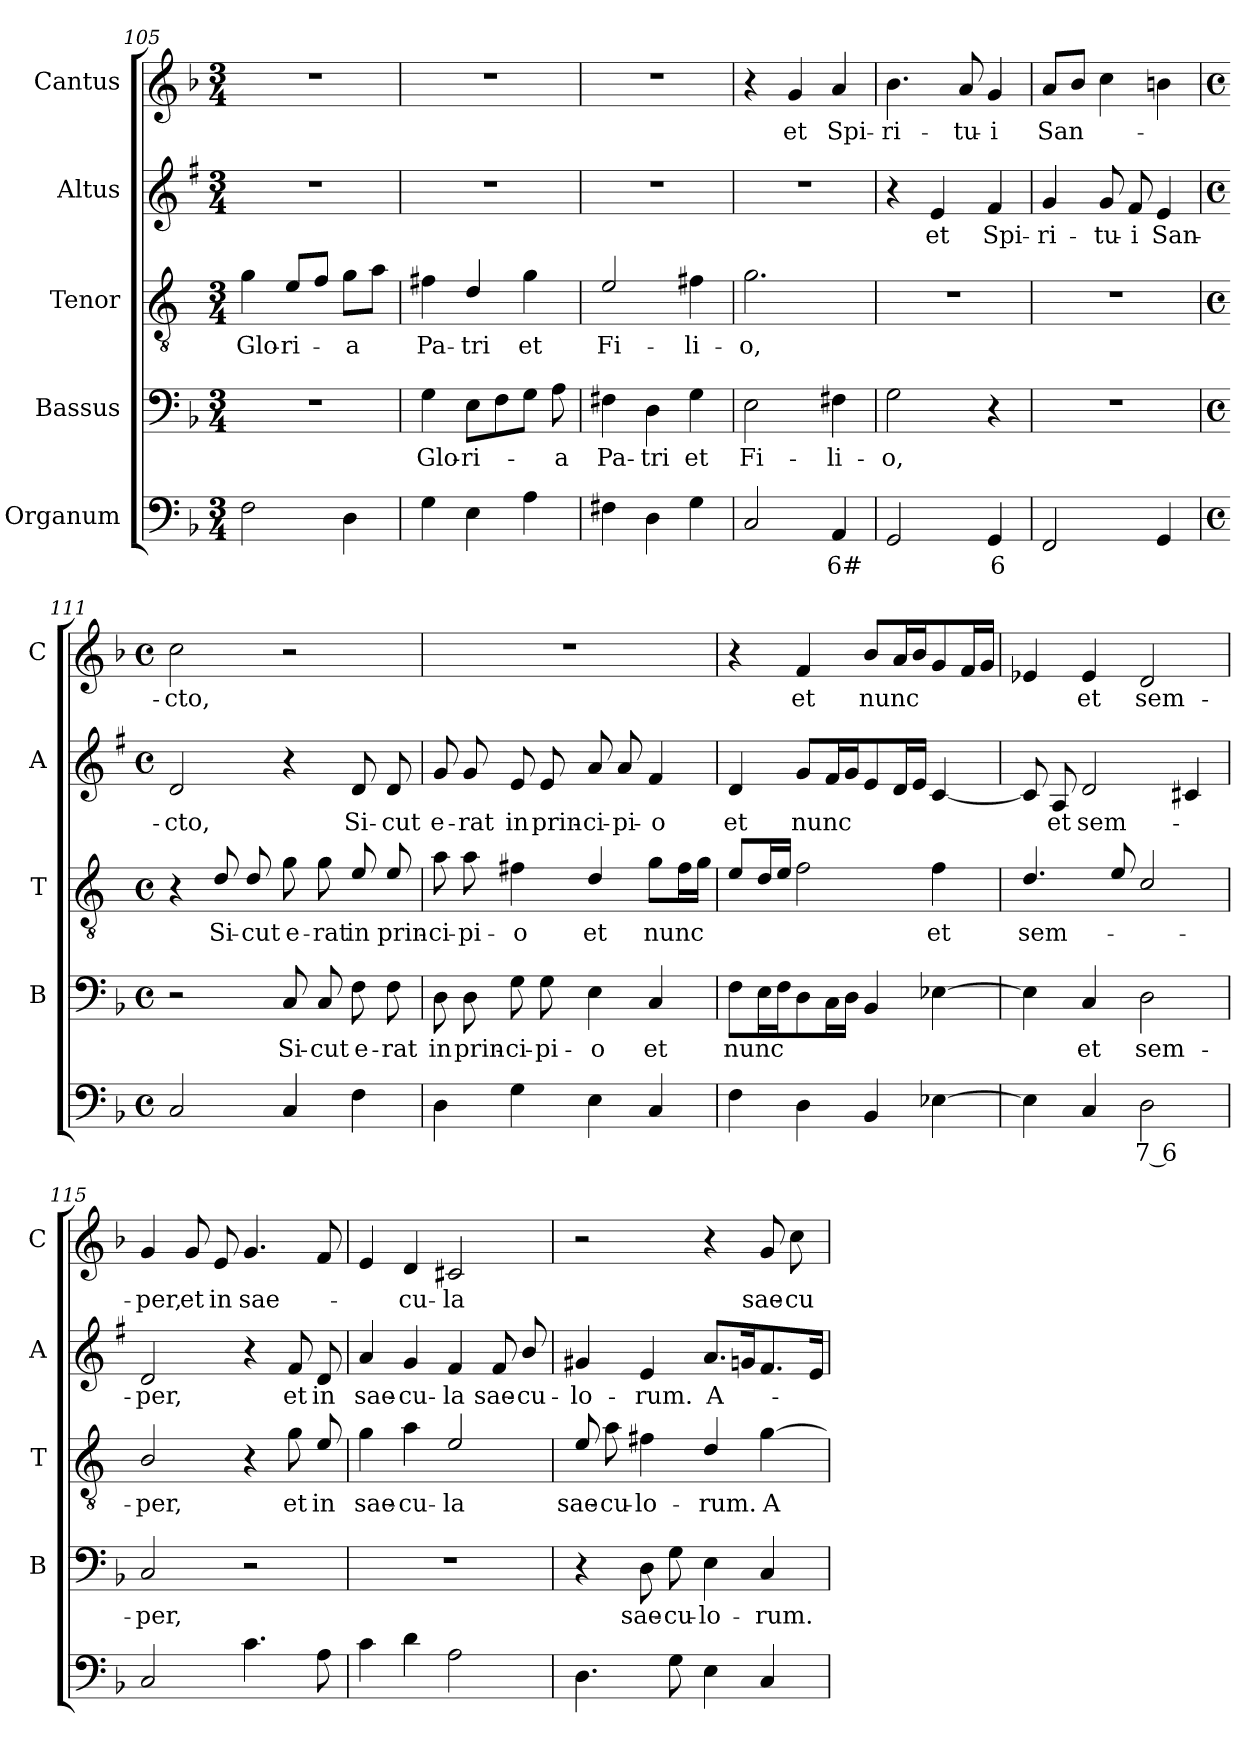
**kern	**text	**kern	**text	**kern	**text	**kern	**text	**kern	**text
*part5	*part5	*part4	*part4	*part3	*part3	*part2	*part2	*part1	*part1
*staff5	*staff5	*staff4	*staff4	*staff3	*staff3	*staff2	*staff2	*staff1	*staff1
*I"Organum	*	*I"Bassus	*	*I"Tenor	*	*I"Altus	*	*I"Cantus	*
*	*	*I'B	*	*I'T	*	*I'A	*	*I'C	*
*clefF4	*	*clefF4	*	*clefGv2	*	*clefG2	*	*clefG2	*
*	*	*	*	*ITrd4c7	*	*ITrd1c2	*	*	*
*k[b-]	*	*k[b-]	*	*k[b-]	*	*k[b-]	*	*k[b-]	*
*F:	*	*F:	*	*F:	*	*F:	*	*F:	*
*M3/4	*	*M3/4	*	*M3/4	*	*M3/4	*	*M3/4	*
=105	=105	=105	=105	=105	=105	=105	=105	=105	=105
!	!	!	!	!	!LO:LY:b	!	!	!	!
2F\	.	2.r	.	4c\	Glo-	2.r	.	2.r	.
!	!	!	!	!	!LO:LY:b	!	!	!	!
.	.	.	.	8A/L	-ri-	.	.	.	.
.	.	.	.	8B-/J	.	.	.	.	.
!	!	!	!	!	!LO:LY:b	!	!	!	!
4D\	.	.	.	8c\L	-a	.	.	.	.
.	.	.	.	8d\J	.	.	.	.	.
=106	=106	=106	=106	=106	=106	=106	=106	=106	=106
!	!	!	!LO:LY:b	!	!LO:LY:b	!	!	!	!
4G\	.	4G\	Glo-	4Bn\	Pa-	2.r	.	2.r	.
!	!	!	!LO:LY:b	!	!LO:LY:b	!	!	!	!
4E\	.	8E\L	-ri-	4G/	-tri	.	.	.	.
.	.	8F\	.	.	.	.	.	.	.
!	!	!	!	!	!LO:LY:b	!	!	!	!
4A\	.	8G\J	.	4c\	et	.	.	.	.
!	!	!	!LO:LY:b	!	!	!	!	!	!
.	.	8A\	-a	.	.	.	.	.	.
=107	=107	=107	=107	=107	=107	=107	=107	=107	=107
!	!	!	!LO:LY:b	!	!LO:LY:b	!	!	!	!
4F#X\	.	4F#X\	Pa-	2A/	Fi-	2.r	.	2.r	.
!	!	!	!LO:LY:b	!	!	!	!	!	!
4D\	.	4D\	-tri	.	.	.	.	.	.
!	!	!	!LO:LY:b	!	!LO:LY:b	!	!	!	!
4G\	.	4G\	et	4Bn\	-li-	.	.	.	.
=108	=108	=108	=108	=108	=108	=108	=108	=108	=108
!	!	!	!LO:LY:b	!	!LO:LY:b	!	!	!	!
2C/	.	2E\	Fi-	2.c\	-o,	2.r	.	4r	.
!	!	!	!	!	!	!	!	!	!LO:LY:b
.	.	.	.	.	.	.	.	4g/	et
!	!LO:LY:b	!	!LO:LY:b	!	!	!	!	!	!LO:LY:b
4AA/	6#	4F#X\	-li-	.	.	.	.	4a/	Spi-
=109	=109	=109	=109	=109	=109	=109	=109	=109	=109
!	!	!	!LO:LY:b	!	!	!	!	!	!LO:LY:b
2GG/	.	2G\	-o,	2.r	.	4r	.	4.b-\	-ri-
!	!	!	!	!	!	!	!LO:LY:b	!	!
.	.	.	.	.	.	4d/	et	.	.
!	!	!	!	!	!	!	!	!	!LO:LY:b
.	.	.	.	.	.	.	.	8a/	-tu-
!	!LO:LY:b	!	!	!	!	!	!LO:LY:b	!	!LO:LY:b
4GG/	6	4r	.	.	.	4e/	Spi-	4g/	-i
!!LO:LB:g=z
=110	=110	=110	=110	=110	=110	=110	=110	=110	=110
!	!	!	!	!	!	!	!LO:LY:b	!	!LO:LY:b
2FF/	.	2.r	.	2.r	.	4f/	-ri-	8a/L	San-
.	.	.	.	.	.	.	.	8b-/J	.
!	!	!	!	!	!	!	!LO:LY:b	!	!
.	.	.	.	.	.	8f/	-tu-	4cc\	.
!	!	!	!	!	!	!	!LO:LY:b	!	!
.	.	.	.	.	.	8e/	-i	.	.
!	!	!	!	!	!	!	!LO:LY:b	!	!
4GG/	.	.	.	.	.	4d/	San-	4bn\	.
=111	=111	=111	=111	=111	=111	=111	=111	=111	=111
*M4/4	*	*M4/4	*	*M4/4	*	*M4/4	*	*M4/4	*
*met(c)	*	*met(c)	*	*met(c)	*	*met(c)	*	*met(c)	*
!	!	!	!	!	!	!	!LO:LY:b	!	!LO:LY:b
2C/	.	2r	.	4r	.	2c/	-cto,	2cc\	-cto,
!	!	!	!	!	!LO:LY:b	!	!	!	!
.	.	.	.	8G/	Si-	.	.	.	.
!	!	!	!	!	!LO:LY:b	!	!	!	!
.	.	.	.	8G/	-cut	.	.	.	.
!	!	!	!LO:LY:b	!	!LO:LY:b	!	!	!	!
4C/	.	8C/	Si-	8c\	e-	4r	.	2r	.
!	!	!	!LO:LY:b	!	!LO:LY:b	!	!	!	!
.	.	8C/	-cut	8c\	-rat	.	.	.	.
!	!	!	!LO:LY:b	!	!LO:LY:b	!	!LO:LY:b	!	!
4F\	.	8F\	e-	8A/	in	8c/	Si-	.	.
!	!	!	!LO:LY:b	!	!LO:LY:b	!	!LO:LY:b	!	!
.	.	8F\	-rat	8A/	prin-	8c/	-cut	.	.
=112	=112	=112	=112	=112	=112	=112	=112	=112	=112
!	!	!	!LO:LY:b	!	!LO:LY:b	!	!LO:LY:b	!	!
4D\	.	8D\	in	8d\	-ci-	8f/	e-	1r	.
!	!	!	!LO:LY:b	!	!LO:LY:b	!	!LO:LY:b	!	!
.	.	8D\	prin-	8d\	-pi-	8f/	-rat	.	.
!	!	!	!LO:LY:b	!	!LO:LY:b	!	!LO:LY:b	!	!
4G\	.	8G\	-ci-	4Bn\	-o	8d/	in	.	.
!	!	!	!LO:LY:b	!	!	!	!LO:LY:b	!	!
.	.	8G\	-pi-	.	.	8d/	prin-	.	.
!	!	!	!LO:LY:b	!	!LO:LY:b	!	!LO:LY:b	!	!
4E\	.	4E\	-o	4G/	et	8g/	-ci-	.	.
!	!	!	!	!	!	!	!LO:LY:b	!	!
.	.	.	.	.	.	8g/	-pi-	.	.
!	!	!	!LO:LY:b	!	!LO:LY:b	!	!LO:LY:b	!	!
4C/	.	4C/	et	8c\L	nunc	4e/	-o	.	.
.	.	.	.	16B\L	.	.	.	.	.
.	.	.	.	16c\JJ	.	.	.	.	.
=113	=113	=113	=113	=113	=113	=113	=113	=113	=113
!	!	!	!LO:LY:b	!	!	!	!LO:LY:b	!	!
4F\	.	8F\L	nunc	8A/L	.	4c/	et	4r	.
.	.	16E\L	.	16G/L	.	.	.	.	.
.	.	16F\J	.	16A/JJ	.	.	.	.	.
!	!	!	!	!	!	!	!LO:LY:b	!	!LO:LY:b
4D\	.	8D\	.	2B-\	.	8f/L	nunc	4f/	et
.	.	16C\L	.	.	.	16e/L	.	.	.
.	.	16D\JJ	.	.	.	16f/J	.	.	.
!	!	!	!	!	!	!	!	!	!LO:LY:b
4BB-/	.	4BB-/	.	.	.	8d/	.	8b-/L	nunc
.	.	.	.	.	.	16c/L	.	16a/L	.
.	.	.	.	.	.	16d/JJ	.	16b-/J	.
!	!	!	!	!	!LO:LY:b	!	!	!	!
[4E-X\	.	[4E-X\	.	4B-\	et	[4B-/	.	8g/	.
.	.	.	.	.	.	.	.	16f/L	.
.	.	.	.	.	.	.	.	16g/JJ	.
=114	=114	=114	=114	=114	=114	=114	=114	=114	=114
!	!	!	!	!	!LO:LY:b	!	!	!	!
4E-\]	.	4E-\]	.	4.G/	sem-	8B-/]	.	4e-X/	.
!	!	!	!	!	!	!	!LO:LY:b	!	!
.	.	.	.	.	.	8G/	et	.	.
!	!	!	!LO:LY:b	!	!	!	!LO:LY:b	!	!LO:LY:b
4C/	.	4C/	et	.	.	2c/	sem-	4e-/	et
.	.	.	.	8A/	.	.	.	.	.
!	!LO:LY:b	!	!LO:LY:b	!	!	!	!	!	!LO:LY:b
2D\	7 6	2D\	sem-	2F/	.	.	.	2d/	sem-
.	.	.	.	.	.	4Bn/	.	.	.
!!LO:PB:g=z
=115	=115	=115	=115	=115	=115	=115	=115	=115	=115
!	!	!	!LO:LY:b	!	!LO:LY:b	!	!LO:LY:b	!	!LO:LY:b
2C/	.	2C/	-per,	2E/	-per,	2c/	-per,	4g/	-per,
!	!	!	!	!	!	!	!	!	!LO:LY:b
.	.	.	.	.	.	.	.	8g/	et
!	!	!	!	!	!	!	!	!	!LO:LY:b
.	.	.	.	.	.	.	.	8e/	in
!	!	!	!	!	!	!	!	!	!LO:LY:b
4.c\	.	2r	.	4r	.	4r	.	4.g/	sae-
!	!	!	!	!	!LO:LY:b	!	!LO:LY:b	!	!
.	.	.	.	8c\	et	8e/	et	.	.
!	!	!	!	!	!LO:LY:b	!	!LO:LY:b	!	!
8A\	.	.	.	8A/	in	8c/	in	8f/	.
=116	=116	=116	=116	=116	=116	=116	=116	=116	=116
!	!	!	!	!	!LO:LY:b	!	!LO:LY:b	!	!
4c\	.	1r	.	4c\	sae-	4g/	sae-	4e/	.
!	!	!	!	!	!LO:LY:b	!	!LO:LY:b	!	!LO:LY:b
4d\	.	.	.	4d\	-cu-	4f/	-cu-	4d/	-cu-
!	!	!	!	!	!LO:LY:b	!	!LO:LY:b	!	!LO:LY:b
2A\	.	.	.	2A/	-la	4e/	-la	2c#X/	-la
!	!	!	!	!	!	!	!LO:LY:b	!	!
.	.	.	.	.	.	8e/	sae-	.	.
!	!	!	!	!	!	!	!LO:LY:b	!	!
.	.	.	.	.	.	8a/	-cu-	.	.
=117	=117	=117	=117	=117	=117	=117	=117	=117	=117
!	!	!	!	!	!LO:LY:b	!	!LO:LY:b	!	!
4.D\	.	4r	.	8A/	sae-	4f#X/	-lo-	2r	.
!	!	!	!	!	!LO:LY:b	!	!	!	!
.	.	.	.	8d\	-cu-	.	.	.	.
!	!	!	!LO:LY:b	!	!LO:LY:b	!	!LO:LY:b	!	!
.	.	8D\	sae-	4Bn\	-lo-	4d/	-rum.	.	.
!	!	!	!LO:LY:b	!	!	!	!	!	!
8G\	.	8G\	-cu-	.	.	.	.	.	.
!	!	!	!LO:LY:b	!	!LO:LY:b	!	!LO:LY:b	!	!
4E\	.	4E\	-lo-	4G/	-rum.	8.g/L	A-	4r	.
.	.	.	.	.	.	16fn/k	.	.	.
!	!	!	!LO:LY:b	!	!LO:LY:b	!	!	!	!LO:LY:b
4C/	.	4C/	-rum.	[4c\	A-	8.e/	.	8g/	sae-
!	!	!	!	!	!	!	!	!	!LO:LY:b
.	.	.	.	.	.	.	.	8cc\	-cu-
.	.	.	.	.	.	16d/Jk	.	.	.
=	=	=	=	=	=	=	=	=	=
*-	*-	*-	*-	*-	*-	*-	*-	*-	*-
